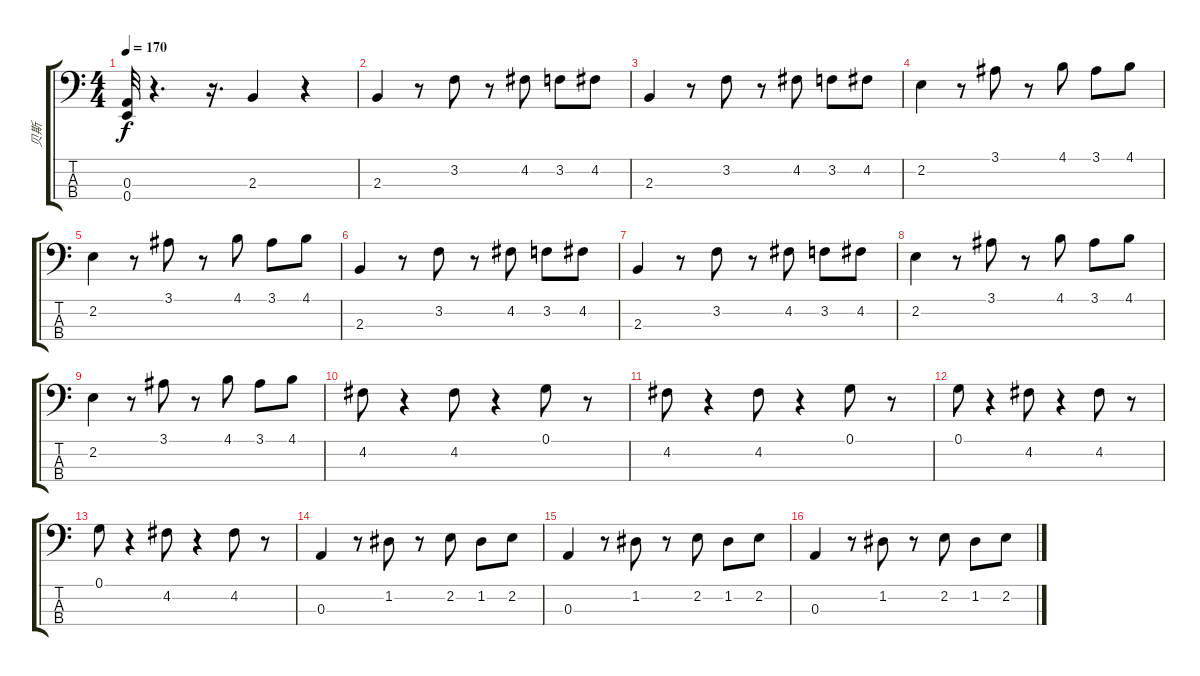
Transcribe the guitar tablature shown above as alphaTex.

\track ("贝斯" "贝斯") {instrument electricbassfinger}
\staff {score tabs}
\tuning (G2 D2 A1 E1) {hide}
\ts (4 4)
\tempo 170
\clef f4
\ks c
(0.3 0.4).32{dy f} r.4{d} r.16{d} 2.3.4 r.4 |
2.3.4 r.8 3.2.8 r.8 4.2.8 3.2.8 4.2.8 |
2.3.4 r.8 3.2.8 r.8 4.2.8 3.2.8 4.2.8 |
2.2.4 r.8 3.1.8 r.8 4.1.8 3.1.8 4.1.8 |
2.2.4 r.8 3.1.8 r.8 4.1.8 3.1.8 4.1.8 |
2.3.4 r.8 3.2.8 r.8 4.2.8 3.2.8 4.2.8 |
2.3.4 r.8 3.2.8 r.8 4.2.8 3.2.8 4.2.8 |
2.2.4 r.8 3.1.8 r.8 4.1.8 3.1.8 4.1.8 |
2.2.4 r.8 3.1.8 r.8 4.1.8 3.1.8 4.1.8 |
4.2.8 r.4 4.2.8 r.4 0.1.8 r.8 |
4.2.8 r.4 4.2.8 r.4 0.1.8 r.8 |
0.1.8 r.4 4.2.8 r.4 4.2.8 r.8 |
0.1.8 r.4 4.2.8 r.4 4.2.8 r.8 |
0.3.4 r.8 1.2.8 r.8 2.2.8 1.2.8 2.2.8 |
0.3.4 r.8 1.2.8 r.8 2.2.8 1.2.8 2.2.8 |
0.3.4 r.8 1.2.8 r.8 2.2.8 1.2.8 2.2.8
